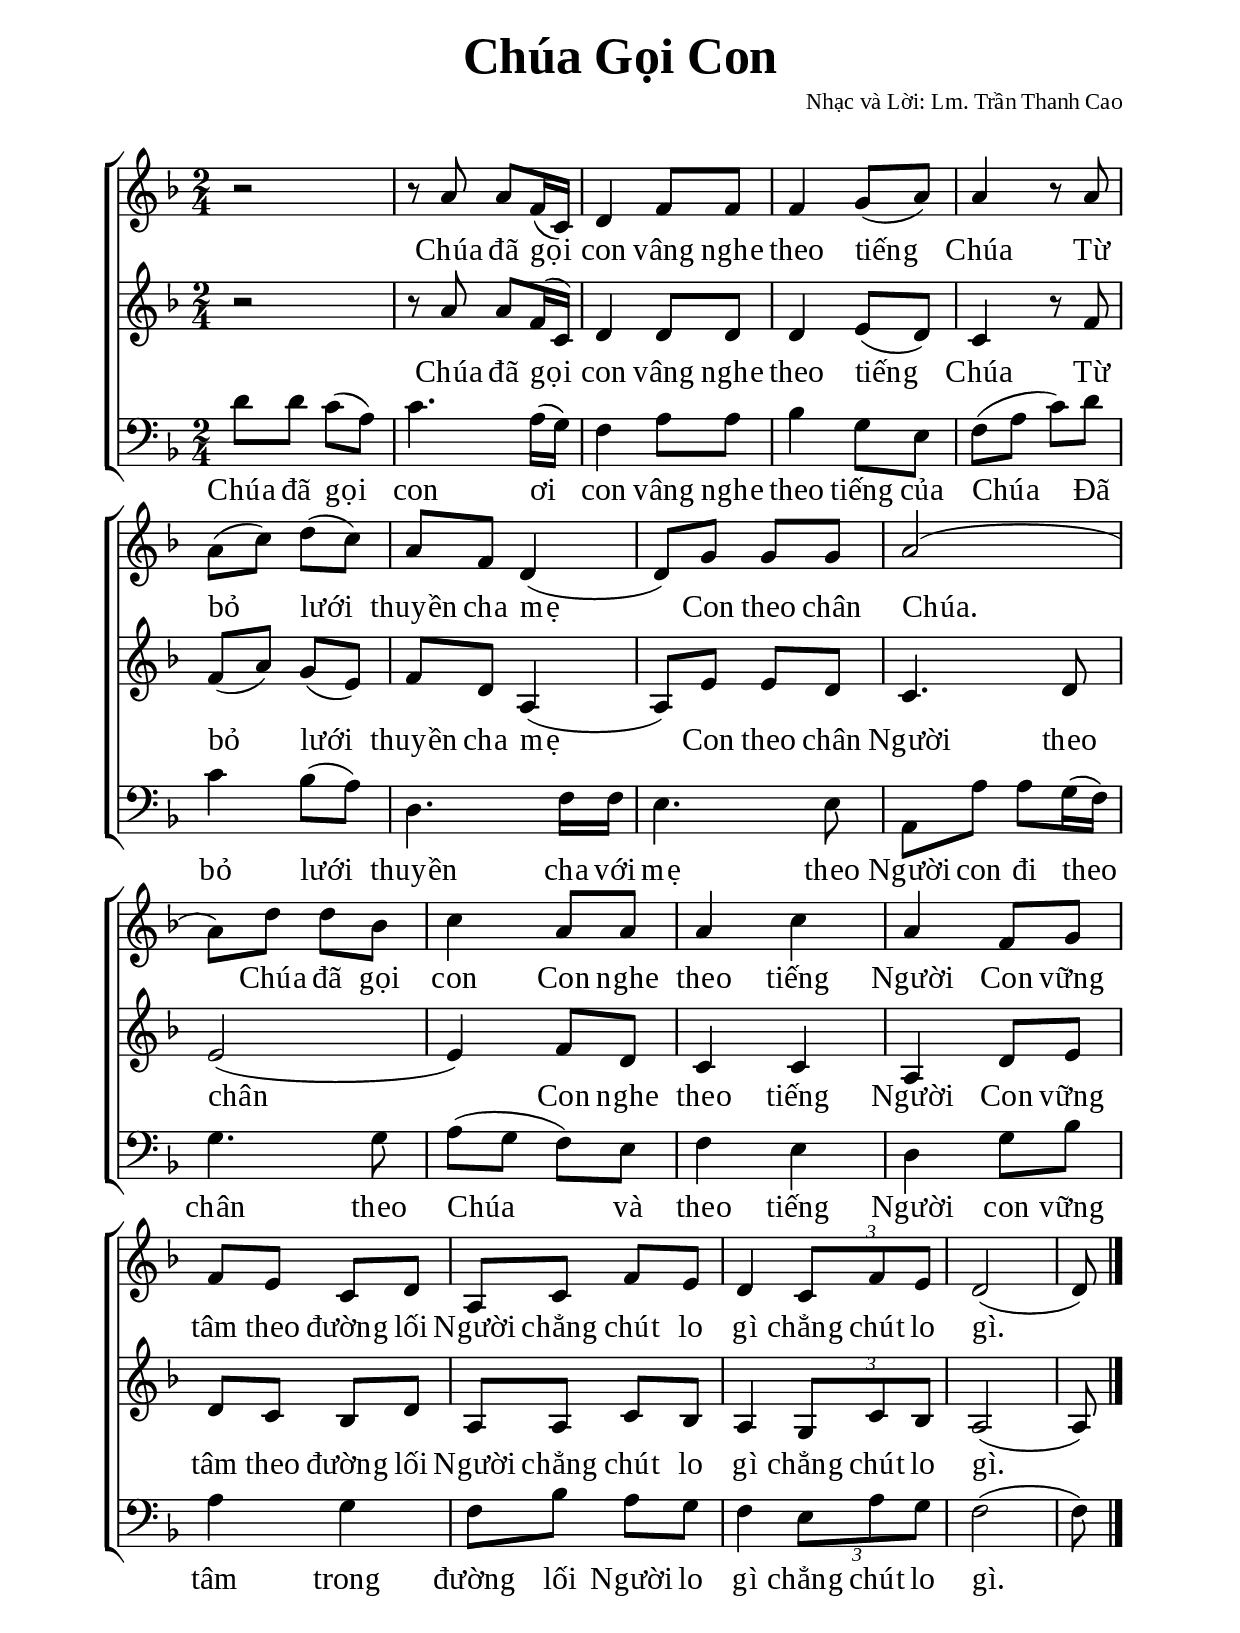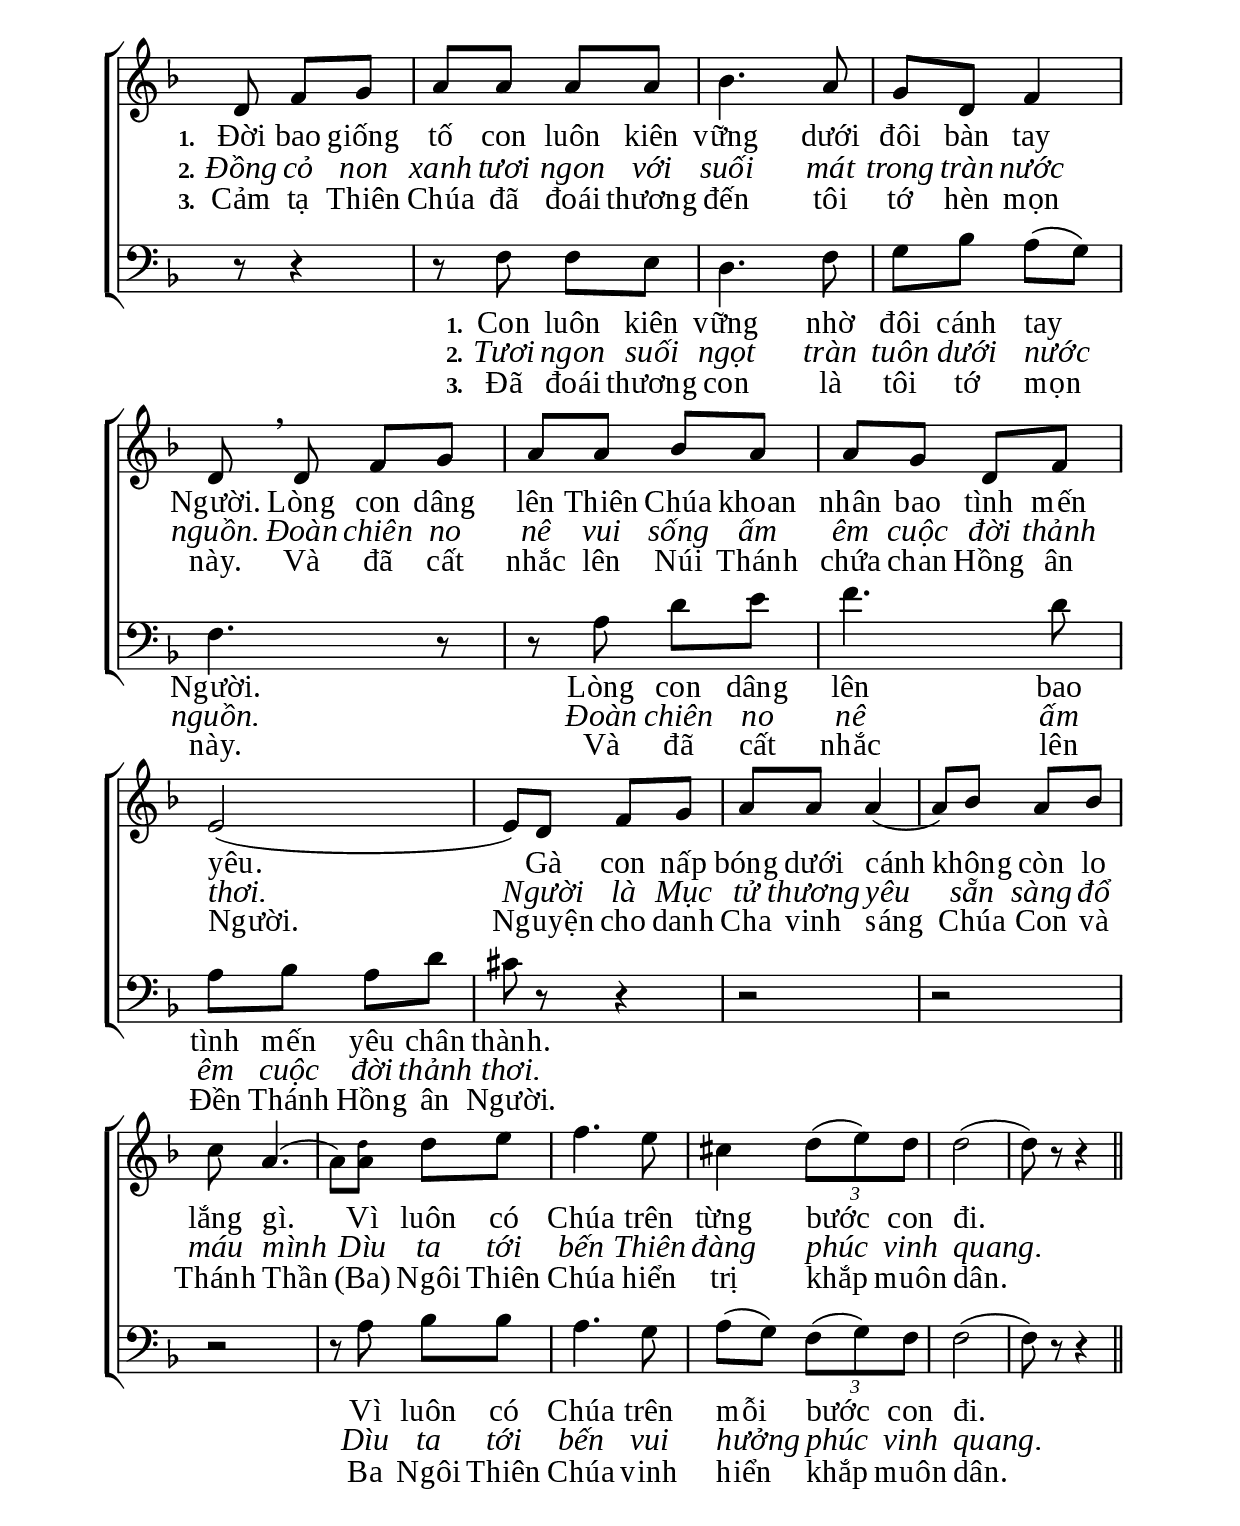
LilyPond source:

% Cài đặt chung
\version "2.20.0"
\include "english.ly"

\header {
  title = \markup { \fontsize #3 "Chúa Gọi Con" }
  composer = "Nhạc và Lời: Lm. Trần Thanh Cao"
  arranger = " "
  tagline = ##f
}

\paper {
  #(set-paper-size "a4")
  top-margin = 15\mm
  bottom-margin = 15\mm
  left-margin = 20\mm
  right-margin = 20\mm
  indent = #0
  #(define fonts
    (make-pango-font-tree
      "Liberation Serif"
      "Liberation Serif"
      "Liberation Serif"
      (/ 20 20)))
  page-count = #2
  print-page-number = #f
}

% Nhạc điệp khúc
nhacDiepKhucSop = \relative c'' {
  r2 |
  r8 a a f16 _(c) |
  d4 f8 f |
  f4 g8 (a) |
  a4 r8 a |
  a (c) d (c) |
  a f d4 ( |
  d8) g g g |
  a2 ( |
  a8) d d bf |
  c4 a8 a |
  a4 c |
  a f8 g |
  f e c d |
  a c f e |
  d4 \tuplet 3/2 { c8 f e } |
  d2 ( |
  d8) \bar "|."
}

nhacDiepKhucAlto = \relative c'' {
  r2 |
  r8 a a f16 ^(c) |
  d4 d8 d |
  d4 e8 (d) 
  c4 r8 f |
  f (a) g (e) |
  f d a4 ( |
  a8) e' e d |
  c4. d8 |
  e2 ( |
  e4) f8 d |
  c4 c |
  a d8 e |
  d c bf d |
  a a c bf |
  a4 \tuplet 3/2 { g8 c bf } |
  a2 ( |
  a8)
}

nhacDiepKhucBas = \relative c' {
  d8 d c (a) |
  c4. a16 (g) |
  f4 a8 a |
  bf4 g8 e |
  f (a c) d |
  c4 bf8 (a) |
  d,4. f16 f |
  e4. e8 |
  a, a' a g16 (f) |
  g4. g8 |
  a (g f) e |
  f4 e |
  d g8 bf |
  a4 g |
  f8 bf a g |
  f4 \tuplet 3/2 { e8 a g } |
  f2 ( |
  f8)
}

% Nhạc phiên khúc
nhacPhienKhucSop = \relative c' {
  \partial 4. d8 f g |
  a a a a |
  bf4. a8 |
  g d f4 |
  d8 \breathe d f g |
  a a bf a |
  a g d f |
  e2 ( |
  e8) d f g |
  a a a4 ( |
  a8) bf a bf |
  c a4. ( |
  a8) <a \tweak font-size #-3 d>8 d e |
  f4. e8 |
  cs4 \tuplet 3/2 { d8 (e) d } |
  d2 ( |
  d8) r r4 \bar "||"
}

nhacPhienKhucBas = \relative c {
  \partial 4. r8 r4 |
  r8 f8 f e |
  d4. f8 |
  g bf a (g) |
  f4. r8 |
  r a d e |
  f4. d8 |
  a bf a d |
  cs r r4 |
  r2 |
  r2 |
  r2 |
  r8 a bf bf |
  a4. g8 |
  a (g) \tuplet 3/2 { f (g) f } |
  f2 ( |
  f8) r r4
}

% Lời điệp khúc
loiDiepKhucSop = \lyricmode {
  Chúa đã gọi con vâng nghe theo tiếng Chúa
  Từ bỏ lưới thuyền cha mẹ
  Con theo chân Chúa.
  Chúa đã gọi con
  Con nghe theo tiếng Người
  Con vững tâm theo đường lối Người
  chẳng chút lo gì
  chẳng chút lo gì.
}

loiDiepKhucAlto = \lyricmode {
  Chúa đã gọi con vâng nghe theo tiếng Chúa
  Từ bỏ lưới thuyền cha mẹ
  Con theo chân Người theo chân
  Con nghe theo tiếng Người
  Con vững tâm theo đường lối Người
  chẳng chút lo gì
  chẳng chút lo gì.
}

loiDiepKhucBas = \lyricmode {
  Chúa đã gọi con ơi con
  vâng nghe theo tiếng của Chúa
  Đã bỏ lưới thuyền cha với mẹ
  theo Người con đi theo chân theo Chúa
  và theo tiếng Người
  con vững tâm trong đường lối Người lo gì
  chẳng chút lo gì.
}

% Lời phiên khúc
loiPhienKhucMotSop = \lyricmode {
  \set stanza = #"1."
  Đời bao giống tố con luôn kiên vững dưới đôi bàn tay Người.
  Lòng con dâng lên Thiên Chúa khoan nhân
  bao tình mến yêu.
  Gà con nấp bóng dưới cánh
  không còn lo lắng gì.
  Vì luôn có Chúa trên từng bước con đi.
}

loiPhienKhucMotBas = \lyricmode {
  \set stanza = #"1."
  Con luôn kiên vững nhờ đôi cánh tay Người.
  Lòng con dâng lên bao tình mến yêu chân thành.
  Vì luôn có Chúa trên mỗi bước con đi.
}

loiPhienKhucHaiSop = \lyricmode {
  \override Lyrics.LyricText.font-shape = #'italic
  \set stanza = #"2."
  Đồng cỏ non xanh tươi ngon với suối mát trong tràn nước nguồn.
  Đoàn chiên no nê vui sống ấm êm cuộc đời thảnh thơi.
  Người là Mục tử thương yêu sẵn sàng đổ máu mình
  Dìu ta tới bến Thiên đàng phúc vinh quang.
}

loiPhienKhucHaiBas = \lyricmode {
  \override Lyrics.LyricText.font-shape = #'italic
  \set stanza = #"2."
  Tươi ngon suối ngọt tràn tuôn dưới nước nguồn.
  Đoàn chiên no nê ấm êm cuộc đời thảnh thơi.
  Dìu ta tới bến vui hưởng phúc vinh quang.
}

loiPhienKhucBaSop = \lyricmode {
  \set stanza = #"3."
  Cảm tạ Thiên Chúa đã đoái thương đến tôi tớ hèn mọn này.
  Và đã cất nhắc lên Núi Thánh chứa chan Hồng ân Người.
  Nguyện cho danh Cha vinh sáng Chúa Con và Thánh Thần
  (Ba) Ngôi Thiên Chúa hiển trị khắp muôn dân.
}

loiPhienKhucBaBas = \lyricmode {
  \set stanza = #"3."
  Đã đoái thương con là tôi tớ mọn này.
  Và đã cất nhắc lên Đền Thánh Hồng ân Người.
  Ba Ngôi Thiên Chúa vinh hiển khắp muôn dân.
}

% Dàn trang
\score {
  \new ChoirStaff <<
    \new Staff \with {
        \magnifyStaff #(magstep +1)
      }
      <<
        \clef "treble"
        \new Voice = beSop {
          \key f \major \time 2/4 \nhacDiepKhucSop
        }
        \new Lyrics \lyricsto beSop \loiDiepKhucSop
    >>
    \new Staff \with {
        \magnifyStaff #(magstep +1)
      }
      <<
        \new Voice = beAlto {
          \key f \major \time 2/4 \nhacDiepKhucAlto
        }
        \new Lyrics \lyricsto beAlto \loiDiepKhucAlto
    >>
    \new Staff \with {
        \magnifyStaff #(magstep +1)
      }
      <<
        \clef "bass"
        \new Voice = beBas {
          \key f \major \time 2/4 \nhacDiepKhucBas
        }
        \new Lyrics \lyricsto beBas \loiDiepKhucBas
    >>
  >>
  \layout {
    \override Lyrics.LyricText.font-size = #+3
    \override Lyrics.LyricSpace.minimum-distance = #0.5
    \override Score.BarNumber.break-visibility = ##(#f #f #f)
    \override Score.NonMusicalPaperColumn.page-break-permission = ##f
  }
}

\score {
  \new ChoirStaff <<
    \new Staff \with {
        \consists "Merge_rests_engraver"
        \magnifyStaff #(magstep +1)
      }
      <<
        \clef "treble"
        \new Voice = beSop {
          \key f \major \time 2/4 \nhacPhienKhucSop
        }
        \new Lyrics \lyricsto beSop \loiPhienKhucMotSop
        \new Lyrics \lyricsto beSop \loiPhienKhucHaiSop
        \new Lyrics \lyricsto beSop \loiPhienKhucBaSop
    >>
    \new Staff \with {
        \consists "Merge_rests_engraver"
        \magnifyStaff #(magstep +1)
      }
      <<
        \clef "bass"
        \new Voice = beBas {
          \key f \major \time 2/4 \nhacPhienKhucBas
        }
        \new Lyrics \lyricsto beBas \loiPhienKhucMotBas
        \new Lyrics \lyricsto beBas \loiPhienKhucHaiBas
        \new Lyrics \lyricsto beBas \loiPhienKhucBaBas
    >>
  >>
  \layout {
    \override Staff.TimeSignature.transparent = ##t
    \override Lyrics.LyricText.font-size = #+3
    \override Lyrics.LyricSpace.minimum-distance = #0.5
    \override Score.BarNumber.break-visibility = ##(#f #f #f)
    \override Score.NonMusicalPaperColumn.page-break-permission = ##f
  }
}
